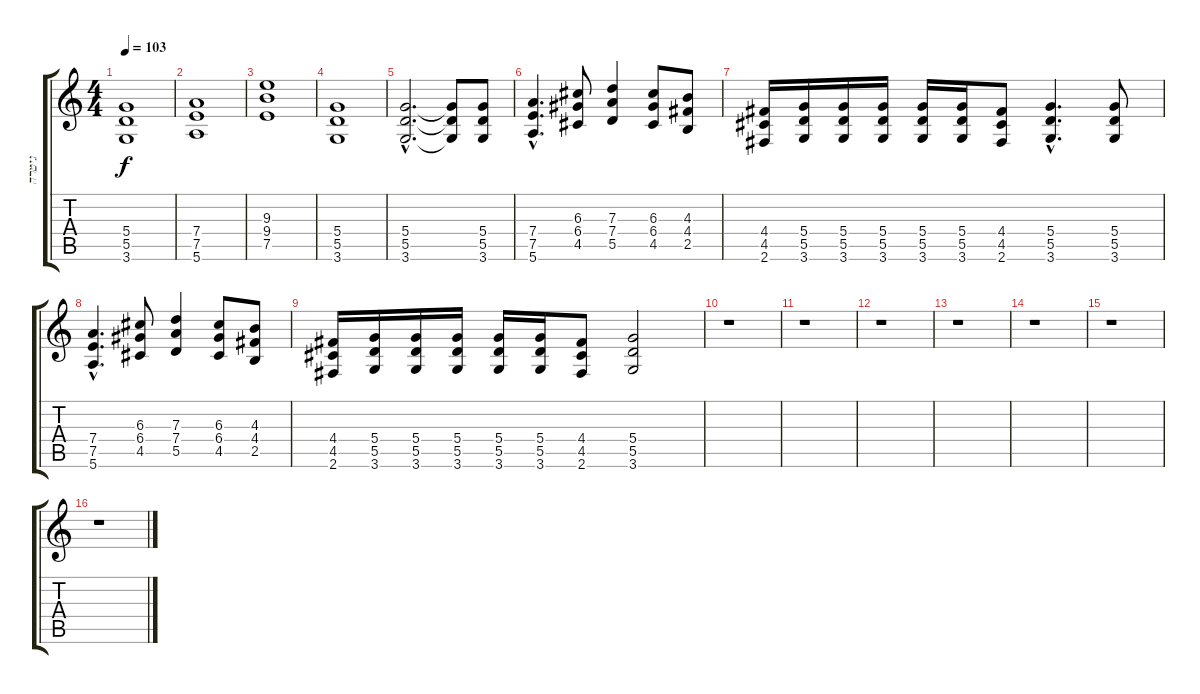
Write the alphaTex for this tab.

\track ("גיטרה" "גיטרה") {instrument distortionguitar}
\staff {score tabs}
\tuning (E4 B3 G3 D3 A2 E2) {hide}
\ts (4 4)
\tempo 103
\clef g2
\ks c
(5.4 5.5 3.6).1{dy f} |
(7.4 7.5 5.6).1 |
(9.3 9.4 7.5).1 |
(5.4 5.5 3.6).1 |
(5.4{hac} 5.5{hac} 3.6{hac}).2{d} (5.4{t} 5.5{t} 3.6{t}).8 (5.4 5.5 3.6).8 |
(7.4{hac} 7.5{hac} 5.6{hac}).4{d} (6.3 6.4 4.5).8 (7.3 7.4 5.5).4 (6.3 6.4 4.5).8 (4.3 4.4 2.5).8 |
(4.4 4.5 2.6).16 (5.4 5.5 3.6).16 (5.4 5.5 3.6).16 (5.4 5.5 3.6).16 (5.4 5.5 3.6).16 (5.4 5.5 3.6).16 (4.4 4.5 2.6).8 (5.4{hac} 5.5{hac} 3.6{hac}).4{d} (5.4 5.5 3.6).8 |
(7.4{hac} 7.5{hac} 5.6{hac}).4{d} (6.3 6.4 4.5).8 (7.3 7.4 5.5).4 (6.3 6.4 4.5).8 (4.3 4.4 2.5).8 |
(4.4 4.5 2.6).16 (5.4 5.5 3.6).16 (5.4 5.5 3.6).16 (5.4 5.5 3.6).16 (5.4 5.5 3.6).16 (5.4 5.5 3.6).16 (4.4 4.5 2.6).8 (5.4 5.5 3.6).2 |
r.1 |
r.1 |
r.1 |
r.1 |
r.1 |
r.1 |
r.1
